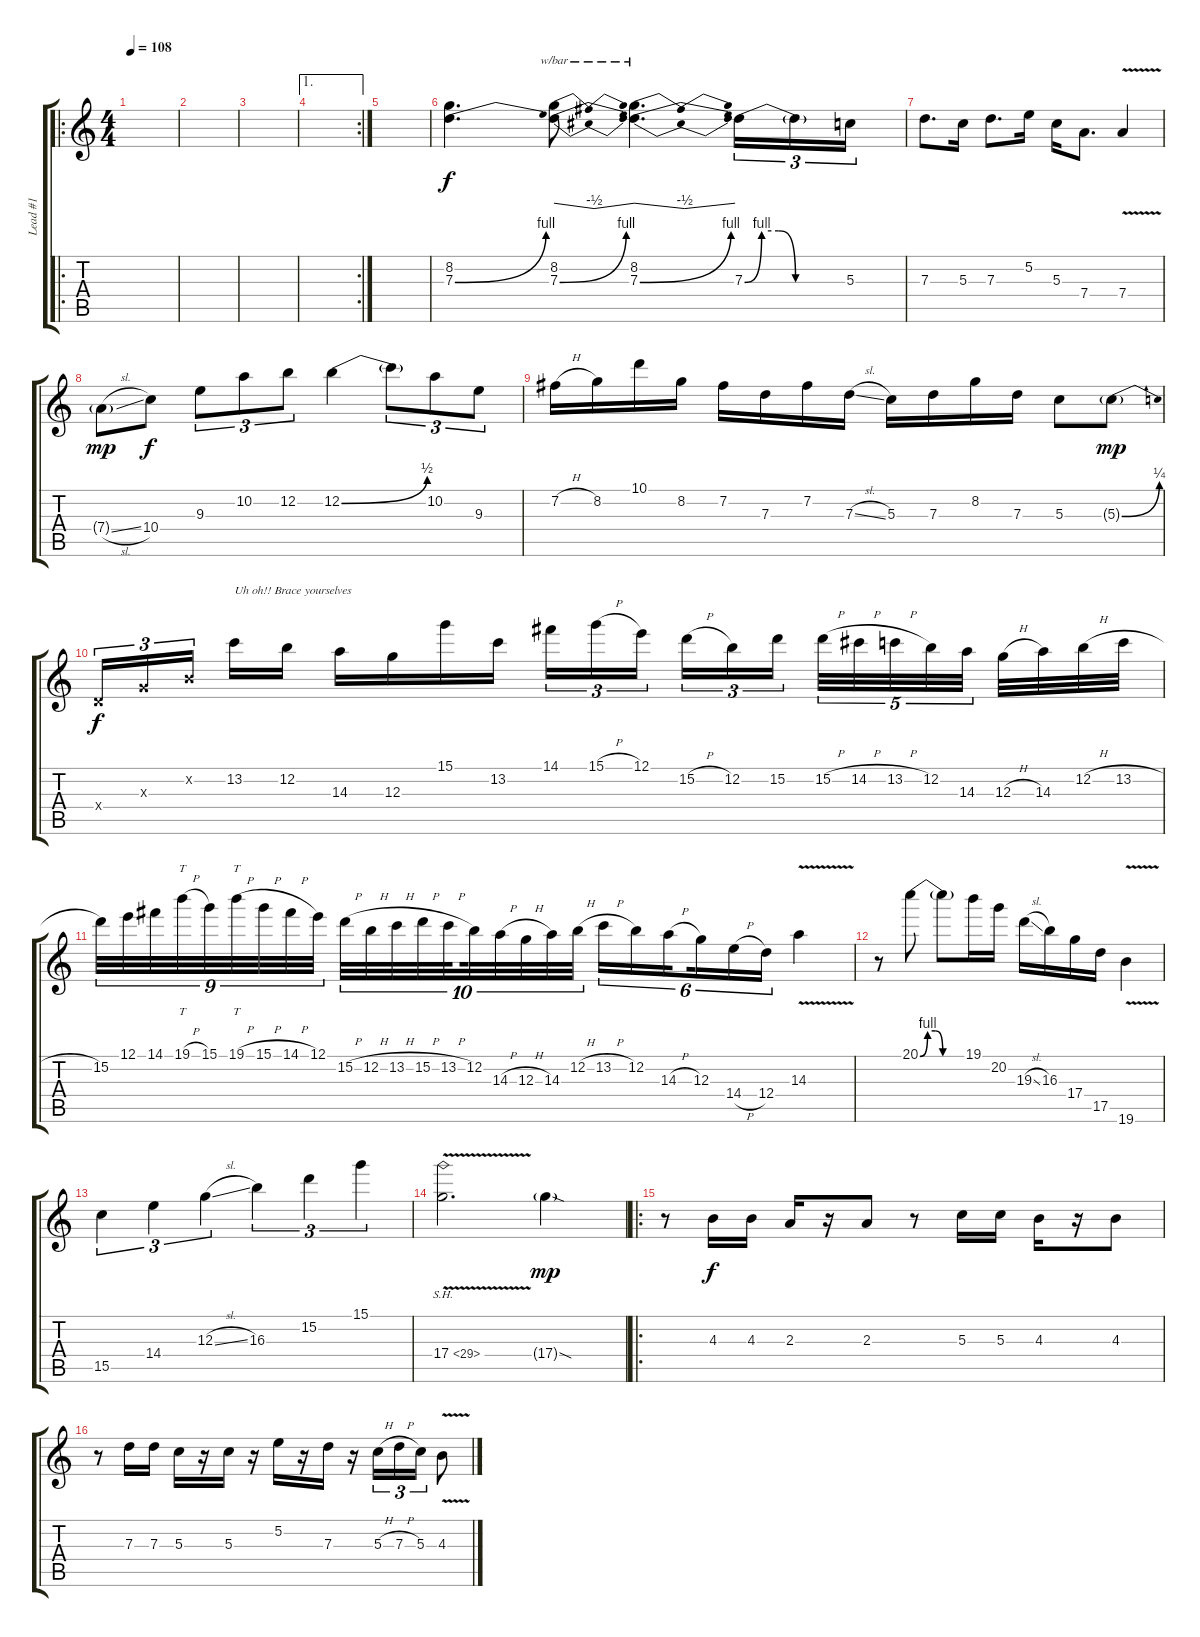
\track ("Lead #1" "Lead #1") {instrument overdrivenguitar}
\staff {score tabs}
\tuning (E4 B3 G3 D3 A2 E2) {hide}
\ro
\ts (4 4)
\tempo 108
\clef g2
\ks c
|
|
|
\ae 1
\rc 2
|
|
(8.2 7.3{be (bend 0 0 60 4)}).4{d} (8.2 7.3{be (bend 0 0 60 4)}).8{tbe (dip default 0 0 30 -2 60 0)} (8.2 7.3{be (bend 0 0 60 4)}).4{d tbe (dip default 0 0 30 -2 60 0)} 7.3{be (custom 0 0 10 4 20 4 30 0 60 0)}.16{tu (3 2)} 7.3{t}.16{tu (3 2)} 5.3.16{tu (3 2)} |
7.3.8{d} 5.3.16 7.3.8{d} 5.2.16 5.3.16 7.4.8{d} 7.4{v}.4 |
7.4{sl g}.8{dy mp} 10.4.8{dy f} 9.3.8{tu (3 2)} 10.2.8{tu (3 2)} 12.2.8{tu (3 2)} 12.2{be (bend 0 0 60 2)}.4 12.2{t}.8{tu (3 2)} 10.2.8{tu (3 2)} 9.3.8{tu (3 2)} |
7.2{h}.16 8.2.16 10.1.16 8.2.16 7.2.16 7.3.16 7.2.16 7.3{sl}.16 5.3.16 7.3.16 8.2.16 7.3.16 5.3.8 5.3{be (bend 0 0 60 1) g}.8{dy mp} |
0.4{x}.16{tu (3 2) dy f} 0.3{x}.16{tu (3 2)} 0.2{x}.16{tu (3 2) beam splitsecondary} 13.2.16{txt "Uh oh!! Brace yourselves"} 12.2.16 14.3.16 12.3.16 15.1.16 13.2.16 14.1.16{tu (3 2)} 15.1{h}.16{tu (3 2)} 12.1.16{tu (3 2) beam splitsecondary} 15.2{h}.16{tu (3 2)} 12.2.16{tu (3 2)} 15.2.16{tu (3 2)} 15.2{h}.32{tu (5 4)} 14.2{h}.32{tu (5 4)} 13.2{h}.32{tu (5 4)} 12.2.32{tu (5 4)} 14.3.32{tu (5 4) beam splitsecondary} 12.3{h}.32 14.3.32 12.2{h}.32 13.2{h}.32 |
15.2.32{tu (9 8)} 12.1.32{tu (9 8)} 14.1.32{tu (9 8)} 19.1{h}.32{tt tu (9 8)} 15.1.32{tu (9 8)} 19.1{h}.32{tt tu (9 8)} 15.1{h}.32{tu (9 8)} 14.1{h}.32{tu (9 8)} 12.1.32{tu (9 8)} 15.2{h}.32{tu (10 8)} 12.2{h}.32{tu (10 8)} 13.2{h}.32{tu (10 8)} 15.2{h}.32{tu (10 8)} 13.2{h}.32{tu (10 8) beam splitsecondary} 12.2.32{tu (10 8)} 14.3{h}.32{tu (10 8)} 12.3{h}.32{tu (10 8)} 14.3.32{tu (10 8)} 12.2{h}.32{tu (10 8)} 13.2{h}.16{tu (6 4)} 12.2.16{tu (6 4)} 14.3{h}.16{tu (6 4) beam splitsecondary} 12.3.16{tu (6 4)} 14.4{h}.16{tu (6 4)} 12.4.16{tu (6 4)} 14.3{v}.4 |
r.8 20.1{be (custom 0 0 10 4 20 4 30 0 60 0)}.8 20.1{t}.8 19.1.16 20.2.16 19.3{sl}.16 16.3.16 17.4.16 17.5.16 19.6{v}.4 |
15.5.4{tu (3 2)} 14.4.4{tu (3 2)} 12.3{sl}.4{tu (3 2)} 16.3.4{tu (3 2)} 15.2.4{tu (3 2)} 15.1.4{tu (3 2)} |
17.4{sh 12 v}.2{d} 17.4{sod g}.4{dy mp} |
\ro
r.8 4.3.16{dy f} 4.3.16 2.3.16 r.16 2.3.8 r.8 5.3.16 5.3.16 4.3.16 r.16 4.3.8 |
r.8 7.3.16 7.3.16 5.3.16 r.16 5.3.16 r.16 5.2.16 r.16 7.3.16 r.16 5.3{h}.16{tu (3 2)} 7.3{h}.16{tu (3 2)} 5.3.16{tu (3 2)} 4.3{v}.8
